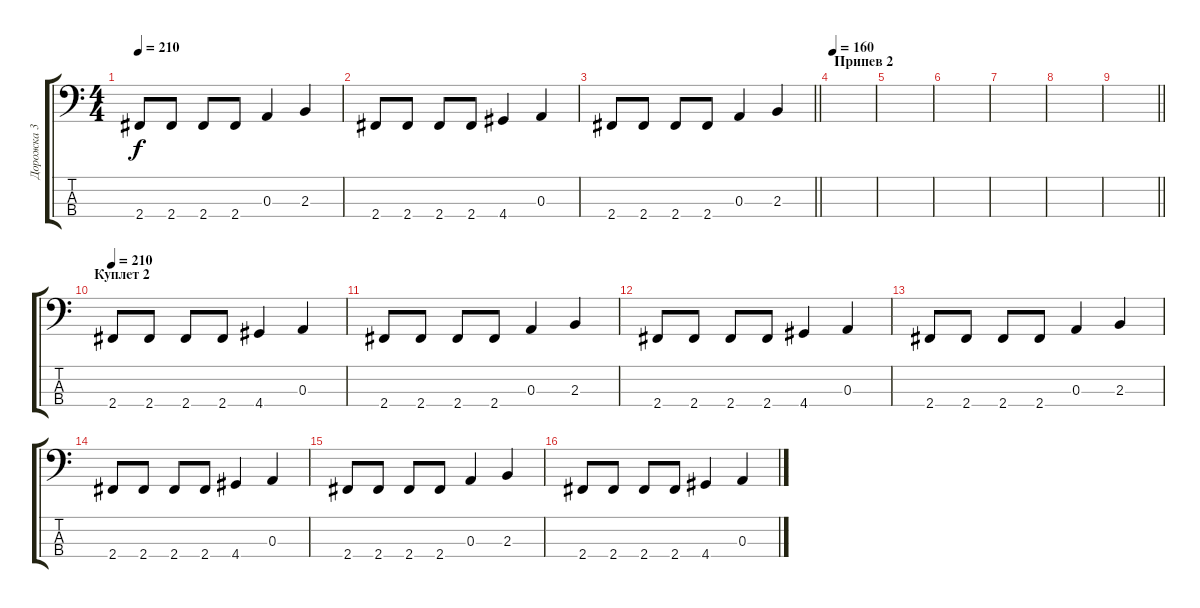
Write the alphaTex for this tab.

\track ("Дорожка 3" "Дорожка 3") {instrument electricbassfinger}
\staff {score tabs}
\tuning (G2 D2 A1 E1) {hide}
\ts (4 4)
\tempo 210
\clef f4
\ks c
2.4.8{dy f} 2.4.8 2.4.8 2.4.8 0.3.4 2.3.4 |
2.4.8 2.4.8 2.4.8 2.4.8 4.4.4 0.3.4 |
\barLineRight lightlight
2.4.8 2.4.8 2.4.8 2.4.8 0.3.4 2.3.4 |
\section ("" "Припев 2")
\tempo 160
|
|
|
|
|
\barLineRight lightlight
|
\section ("" "Куплет 2")
\tempo 210
2.4.8 2.4.8 2.4.8 2.4.8 4.4.4 0.3.4 |
2.4.8 2.4.8 2.4.8 2.4.8 0.3.4 2.3.4 |
2.4.8 2.4.8 2.4.8 2.4.8 4.4.4 0.3.4 |
2.4.8 2.4.8 2.4.8 2.4.8 0.3.4 2.3.4 |
2.4.8 2.4.8 2.4.8 2.4.8 4.4.4 0.3.4 |
2.4.8 2.4.8 2.4.8 2.4.8 0.3.4 2.3.4 |
2.4.8 2.4.8 2.4.8 2.4.8 4.4.4 0.3.4
